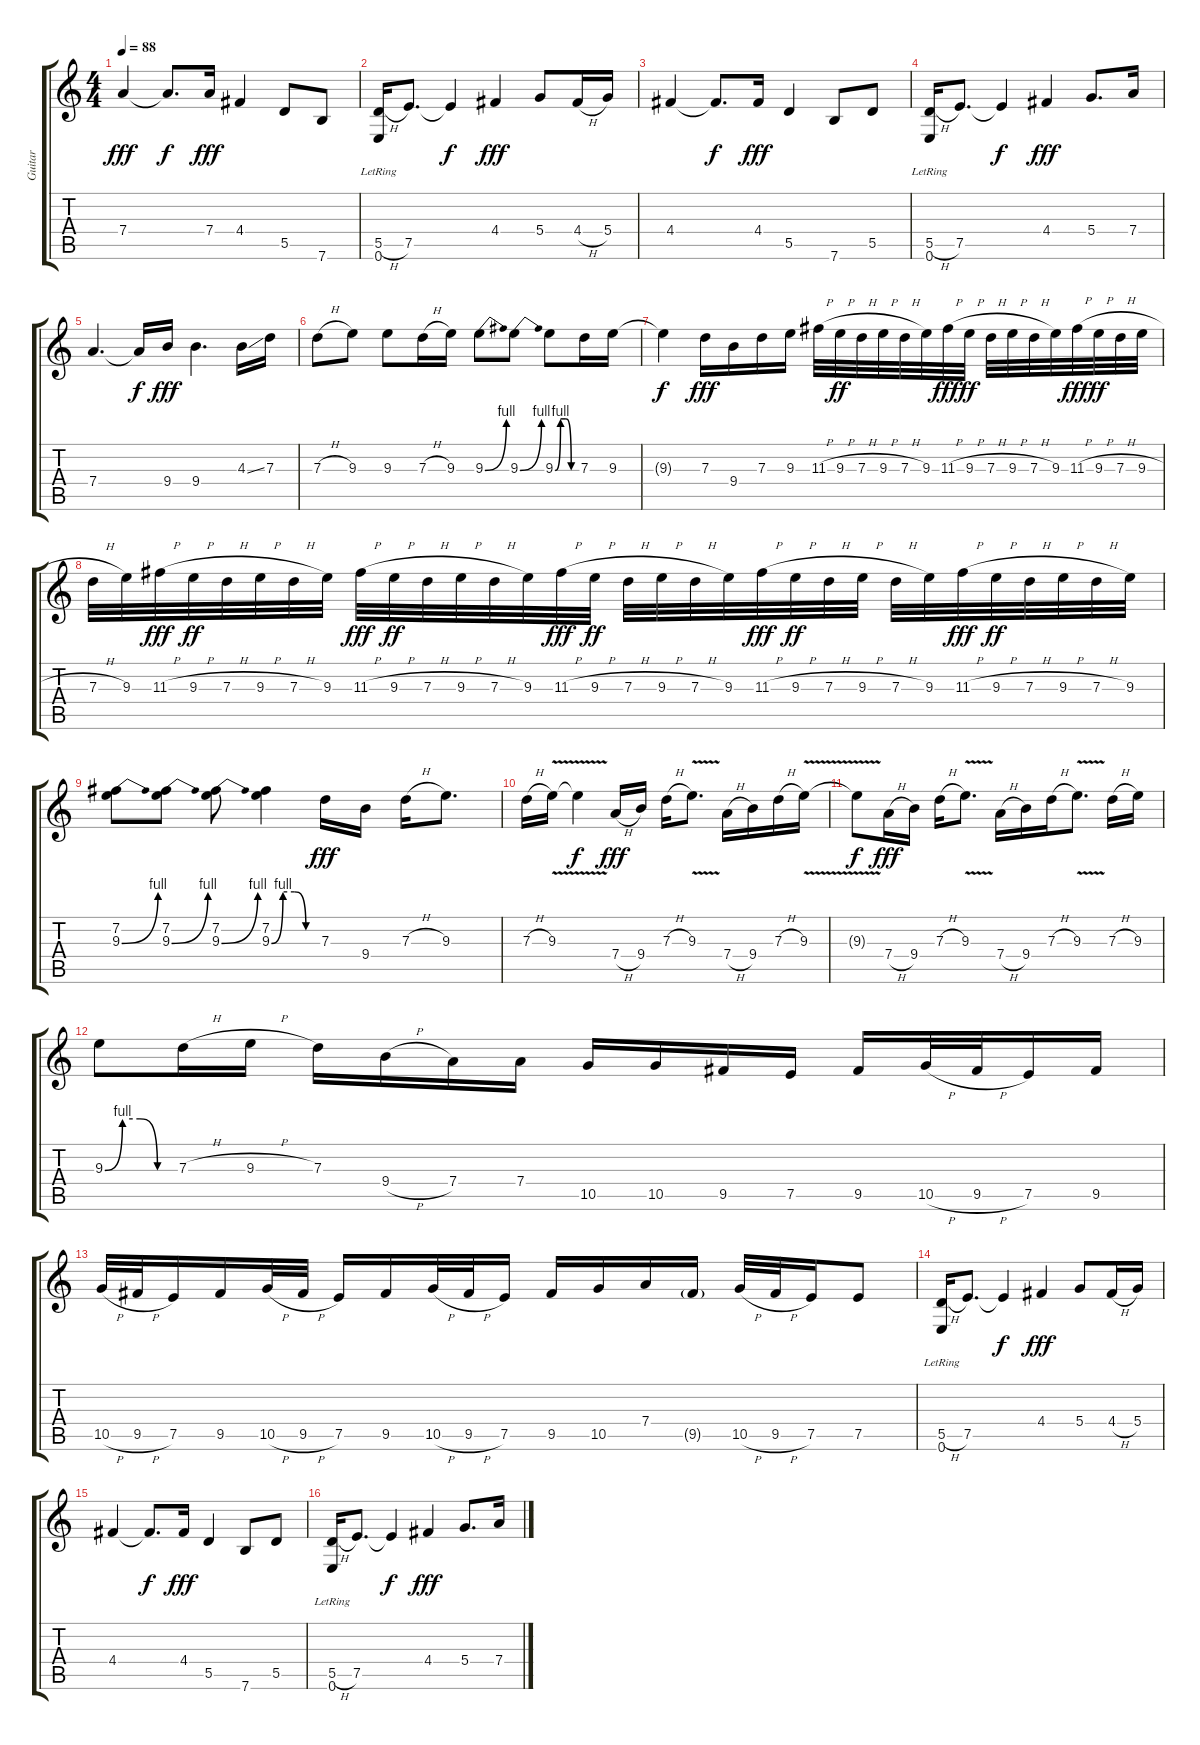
\track ("Guitar" "Guitar") {instrument distortionguitar}
\staff {score tabs}
\tuning (E4 B3 G3 D3 A2 E2) {hide}
\ts (4 4)
\tempo 88
\clef g2
\ks c
7.4.4{dy fff} 7.4{t}.8{d dy f} 7.4.16{dy fff} 4.4.4 5.5.8 7.6.8 |
(5.5{h} 0.6{lr}).16 7.5.8{d} 7.5{t}.4{dy f} 4.4.4{dy fff} 5.4.8 4.4{h}.16 5.4.16 |
4.4.4 4.4{t}.8{d dy f} 4.4.16{dy fff} 5.5.4 7.6.8 5.5.8 |
(5.5{h} 0.6{lr}).16 7.5.8{d} 7.5{t}.4{dy f} 4.4.4{dy fff} 5.4.8{d} 7.4.16 |
7.4.4{d} 7.4{t}.16{dy f} 9.4.16{dy fff} 9.4.4{d} 4.3{ss}.16 7.3.16 |
7.3{h}.8 9.3.8 9.3.8 7.3{h}.16 9.3.16 9.3{be (bend 0 0 60 4)}.8 9.3{be (bend 0 0 60 4)}.8 9.3{be (custom 0 0 15 4 30 4 45 0 60 0)}.8 7.3.16 9.3.16 |
9.3{t}.4{dy f} 7.3.16{dy fff} 9.4.16 7.3.16 9.3.16 11.3{h}.32 9.3{h}.32{dy ff} 7.3{h}.32 9.3{h}.32 7.3{h}.32 9.3.32 11.3{h}.32{dy fff} 9.3{h}.32{dy ff} 7.3{h}.32 9.3{h}.32 7.3{h}.32 9.3.32 11.3{h}.32{dy fff} 9.3{h}.32{dy ff} 7.3{h}.32 9.3{h}.32 |
7.3{h}.32 9.3.32 11.3{h}.32{dy fff} 9.3{h}.32{dy ff} 7.3{h}.32 9.3{h}.32 7.3{h}.32 9.3.32 11.3{h}.32{dy fff} 9.3{h}.32{dy ff} 7.3{h}.32 9.3{h}.32 7.3{h}.32 9.3.32 11.3{h}.32{dy fff} 9.3{h}.32{dy ff} 7.3{h}.32 9.3{h}.32 7.3{h}.32 9.3.32 11.3{h}.32{dy fff} 9.3{h}.32{dy ff} 7.3{h}.32 9.3{h}.32 7.3{h}.32 9.3.32 11.3{h}.32{dy fff} 9.3{h}.32{dy ff} 7.3{h}.32 9.3{h}.32 7.3{h}.32 9.3.32 |
(7.2 9.3{be (bend 0 0 60 4)}).8 (7.2 9.3{be (bend 0 0 60 4)}).8 (7.2 9.3{be (bend 0 0 60 4)}).8 (7.2 9.3{be (custom 0 0 15 4 30 4 45 0 60 0)}).4 7.3.16{dy fff} 9.4.16 7.3{h}.16 9.3.8{d} |
7.3{h}.16 9.3{v}.16 9.3{v t}.4{dy f} 7.4{h}.16{dy fff} 9.4.16 7.3{h}.16 9.3{v}.8{d} 7.4{h}.16 9.4.16 7.3{h}.16 9.3{v}.16 |
9.3{v t}.8{dy f} 7.4{h}.16{dy fff} 9.4.16 7.3{h}.16 9.3{v}.8{d} 7.4{h}.16 9.4.16 7.3{h}.16 9.3{v}.8{d} 7.3{h}.16 9.3.16 |
9.3{be (custom 0 0 15 4 30 4 45 0 60 0)}.8 7.3{h}.16 9.3{h}.16 7.3.16 9.4{h}.16 7.4.16 7.4.16 10.5.16 10.5.16 9.5.16 7.5.16 9.5.16 10.5{h}.32 9.5{h}.32 7.5.16 9.5.16 |
10.5{h}.32 9.5{h}.32 7.5.16 9.5.16 10.5{h}.32 9.5{h}.32 7.5.16 9.5.16 10.5{h}.32 9.5{h}.32 7.5.16 9.5.16 10.5.16 7.4.16 9.5{g}.16 10.5{h}.32 9.5{h}.32 7.5.16 7.5.8 |
(5.5{h} 0.6{lr}).16 7.5.8{d} 7.5{t}.4{dy f} 4.4.4{dy fff} 5.4.8 4.4{h}.16 5.4.16 |
4.4.4 4.4{t}.8{d dy f} 4.4.16{dy fff} 5.5.4 7.6.8 5.5.8 |
(5.5{h} 0.6{lr}).16 7.5.8{d} 7.5{t}.4{dy f} 4.4.4{dy fff} 5.4.8{d} 7.4.16
